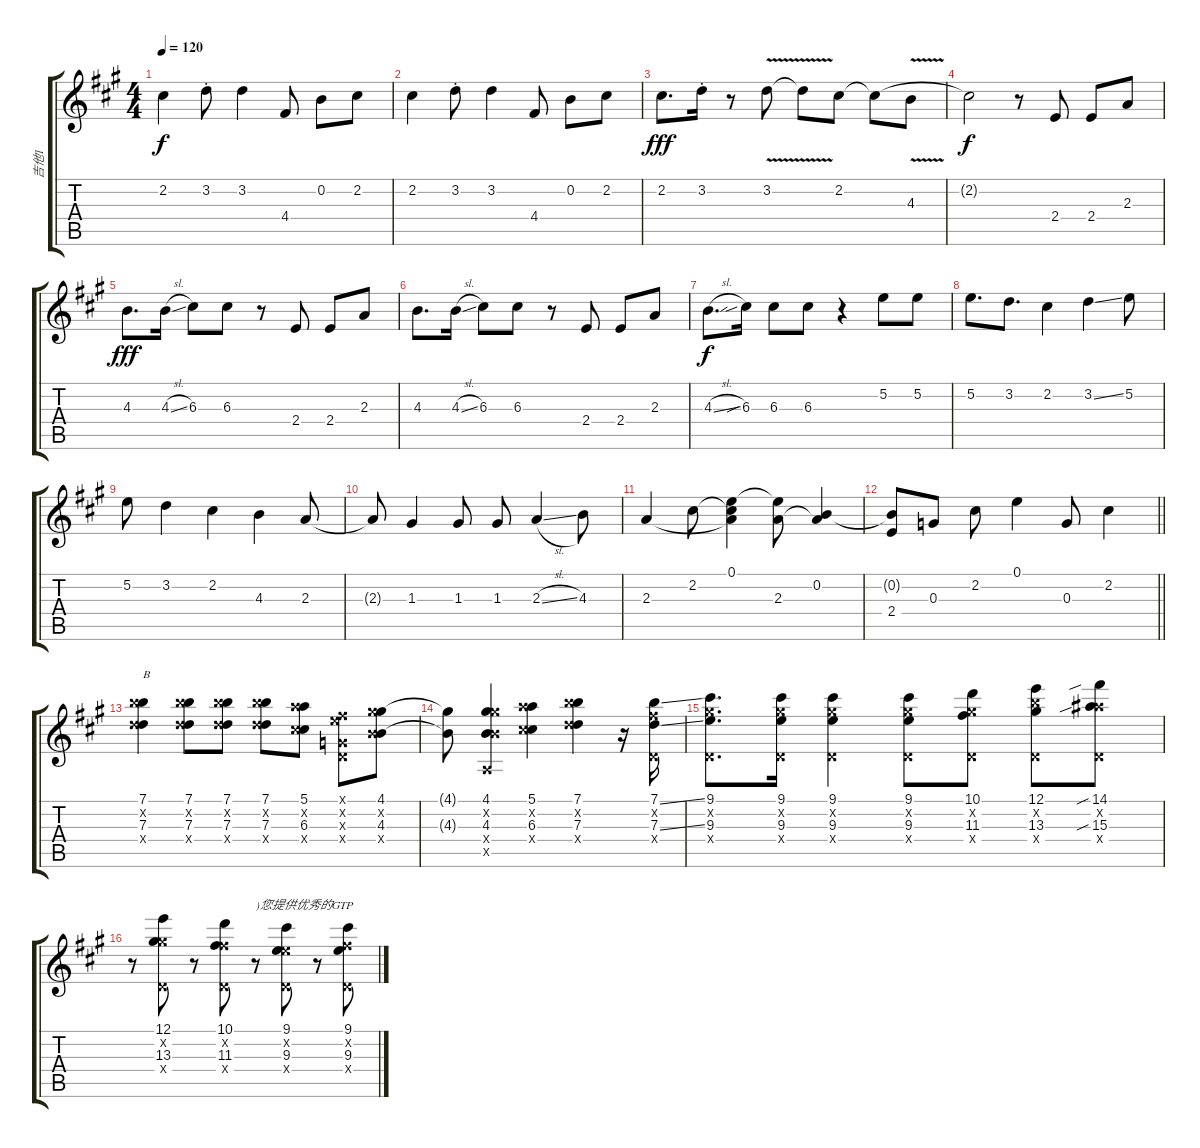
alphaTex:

\track ("吉他1" "吉他1") {instrument acousticguitarsteel}
\staff {score tabs}
\tuning (E4 B3 G3 D3 A2 E2) {hide}
\ts (4 4)
\tempo 120
\clef g2
\ks a
2.2.4{dy f} 3.2{st}.8 3.2.4 4.4.8 0.2.8 2.2.8 |
2.2.4 3.2{st}.8 3.2.4 4.4.8 0.2.8 2.2.8 |
2.2.8{d dy fff} 3.2{st}.16 r.8 3.2{v}.8 3.2{t}.8 2.2.8 2.2{t}.8 4.3{v}.8 |
2.2{t}.2{dy f} r.8 2.4.8 2.4.8 2.3.8 |
4.3.8{d dy fff} 4.3{sl}.16 6.3.8 6.3.8 r.8 2.4.8 2.4.8 2.3.8 |
4.3.8{d} 4.3{sl}.16 6.3.8 6.3.8 r.8 2.4.8 2.4.8 2.3.8 |
4.3{sl}.8{d dy f} 6.3{sib}.16 6.3.8 6.3.8 r.4 5.2.8 5.2.8 |
5.2.8{d} 3.2.8{d} 2.2.4 3.2{ss}.4 5.2.8 |
5.2.8 3.2.4 2.2.4 4.3.4 2.3.8 |
2.3{t}.8 1.3.4 1.3.8 1.3.8 2.3{sl}.4 4.3.8 |
2.3.4 2.2.8 (0.1 2.2{t} 2.3{t}).4 (0.1{t} 2.3).8 (0.2 2.3{t}).4 |
\barLineRight lightlight
(0.2{t} 2.4).8 0.3.8 2.2.8 0.1.4 0.3.8 2.2.4 |
(7.1 12.2{x} 7.3 12.4{x}).4{txt "B"} (7.1 12.2{x} 7.3 12.4{x}).8 (7.1 12.2{x} 7.3 12.4{x}).8 (7.1 12.2{x} 7.3 12.4{x}).8 (5.1 10.2{x} 6.3 11.4{x}).8 (0.1{x} 7.2{x} 0.3{x} 0.4{x}).8 (4.1 9.2{x} 4.3 9.4{x}).8 |
(4.1{t} 4.3{t}).8 (4.1 9.2{x} 4.3 9.4{x} 0.5{x}).4 (5.1 10.2{x} 6.3 11.4{x}).4 (7.1 12.2{x} 7.3 12.4{x}).4 r.16 (7.1{ss} 7.2{x} 7.3{ss} 0.4{x}).16 |
(9.1 9.2{x} 9.3 0.4{x}).8{d} (9.1 9.2{x} 9.3 0.4{x}).16 (9.1 9.2{x} 9.3 0.4{x}).4 (9.1 9.2{x} 9.3 0.4{x}).8 (10.1 9.2{x} 11.3 0.4{x}).8 (12.1 12.2{x} 13.3 0.4{x}).8 (14.1{sib} 11.2{x} 15.3{sib} 0.4{x}).8 |
r.8 (12.1 9.2{x} 13.3 0.4{x}).8 r.8 (10.1 7.2{x} 11.3 0.4{x}).8 r.8{txt ")您提供优秀的GTP"} (9.1 5.2{x} 9.3 0.4{x}).8 r.8 (9.1 7.2{x} 9.3 0.4{x}).8
